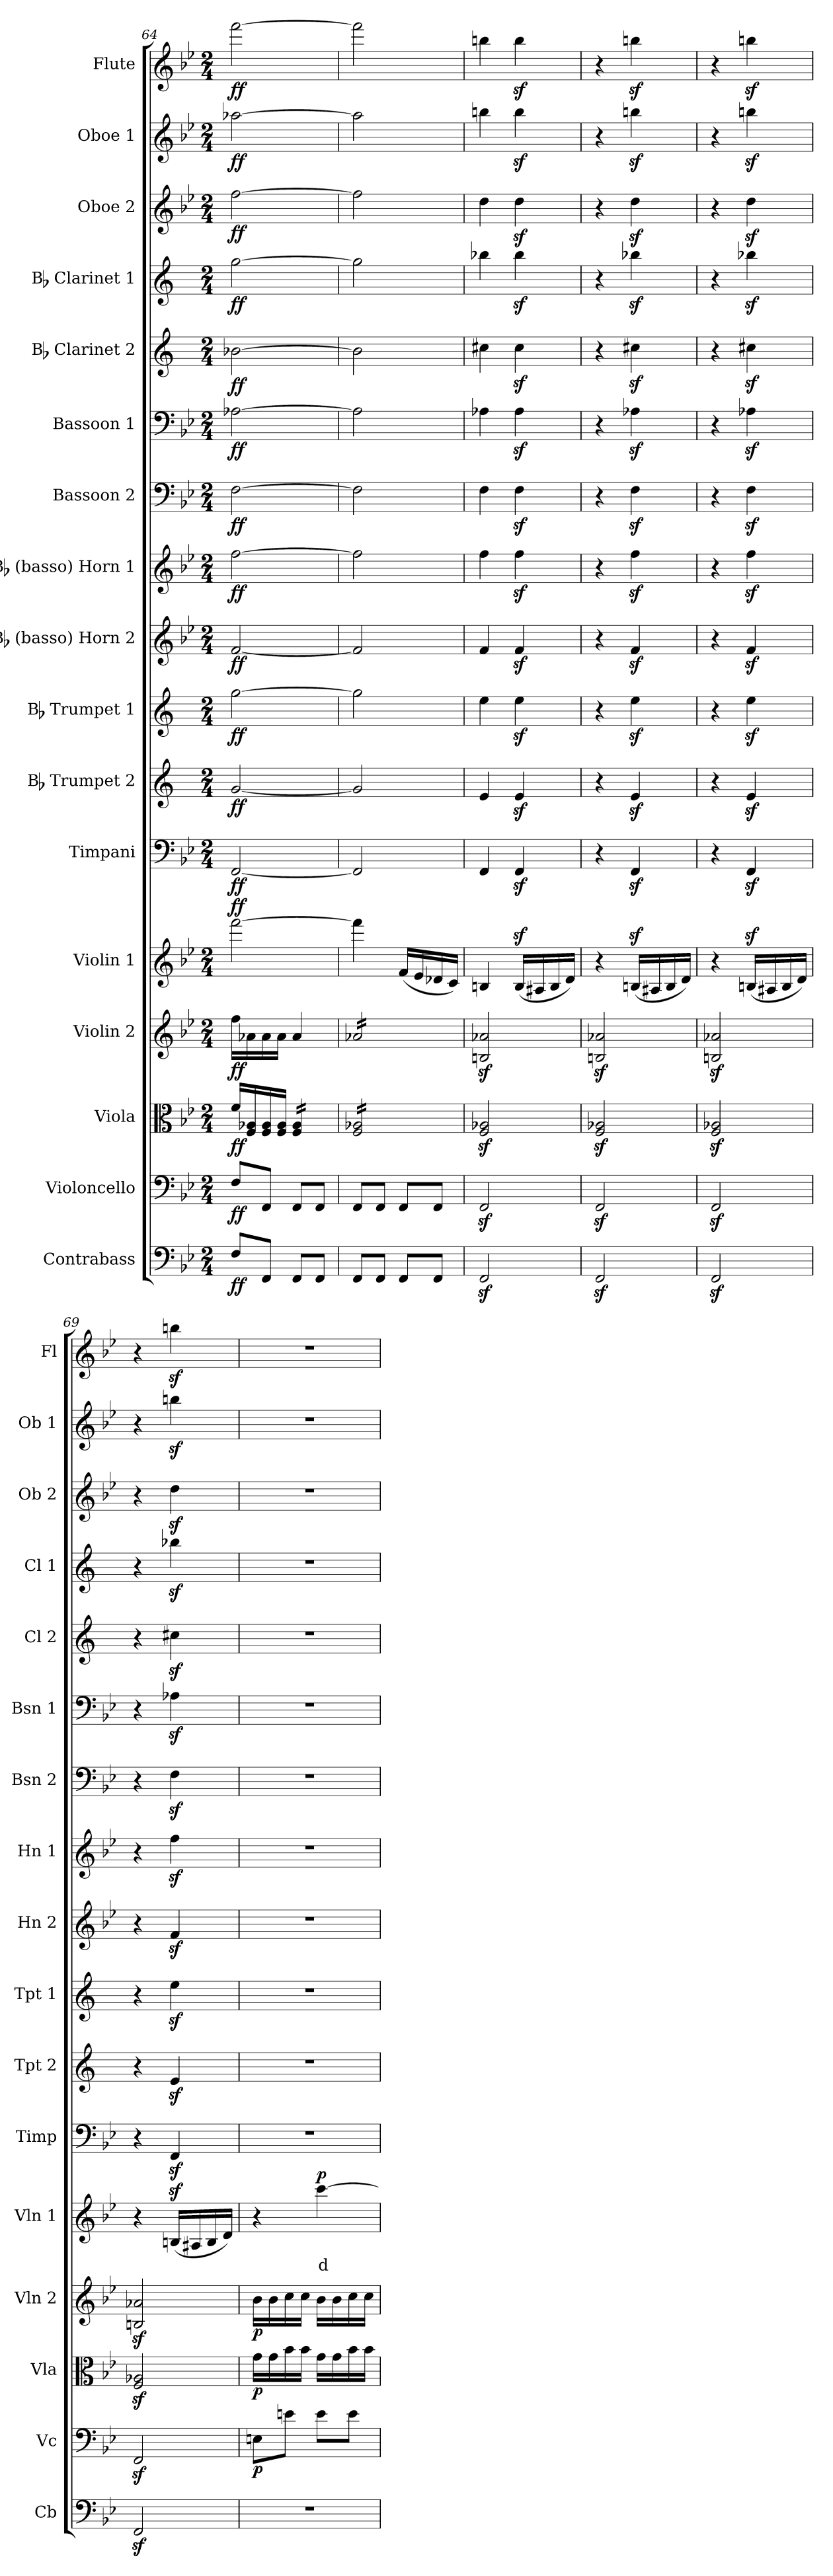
**kern	**dynam	**kern	**dynam	**kern	**dynam	**kern	**dynam	**kern	**text	**dynam	**kern	**dynam	**kern	**dynam	**kern	**dynam	**kern	**dynam	**kern	**dynam	**kern	**dynam	**kern	**dynam	**kern	**dynam	**kern	**dynam	**kern	**dynam	**kern	**dynam	**kern	**dynam
*part17	*part17	*part16	*part16	*part15	*part15	*part14	*part14	*part13	*part13	*part13	*part12	*part12	*part11	*part11	*part10	*part10	*part9	*part9	*part8	*part8	*part7	*part7	*part6	*part6	*part5	*part5	*part4	*part4	*part3	*part3	*part2	*part2	*part1	*part1
*staff17	*staff17	*staff16	*staff16	*staff15	*staff15	*staff14	*staff14	*staff13	*staff13	*staff13	*staff12	*staff12	*staff11	*staff11	*staff10	*staff10	*staff9	*staff9	*staff8	*staff8	*staff7	*staff7	*staff6	*staff6	*staff5	*staff5	*staff4	*staff4	*staff3	*staff3	*staff2	*staff2	*staff1	*staff1
*I"Contrabass	*	*I"Violoncello	*	*I"Viola	*	*I"Violin 2	*	*I"Violin 1	*	*	*I"Timpani	*	*I"Bb Trumpet 2	*	*I"Bb Trumpet 1	*	*I"Bb (basso) Horn 2	*	*I"Bb (basso) Horn 1	*	*I"Bassoon 2	*	*I"Bassoon 1	*	*I"Bb Clarinet 2	*	*I"Bb Clarinet 1	*	*I"Oboe 2	*	*I"Oboe 1	*	*I"Flute	*
*I'Cb	*	*I'Vc	*	*I'Vla	*	*I'Vln 2	*	*I'Vln 1	*	*	*I'Timp	*	*I'Tpt 2	*	*I'Tpt 1	*	*I'Hn 2	*	*I'Hn 1	*	*I'Bsn 2	*	*I'Bsn 1	*	*I'Cl 2	*	*I'Cl 1	*	*I'Ob 2	*	*I'Ob 1	*	*I'Fl	*
*clefF4	*	*clefF4	*	*clefC3	*	*clefG2	*	*clefG2	*	*	*clefF4	*	*clefG2	*	*clefG2	*	*clefG2	*	*clefG2	*	*clefF4	*	*clefF4	*	*clefG2	*	*clefG2	*	*clefG2	*	*clefG2	*	*clefG2	*
*ITrd7c12	*	*	*	*	*	*	*	*	*	*	*	*	*ITrd1c2	*	*ITrd1c2	*	*ITrd8c14	*	*ITrd8c14	*	*	*	*	*	*ITrd1c2	*	*ITrd1c2	*	*	*	*	*	*	*
*k[b-e-]	*	*k[b-e-]	*	*k[b-e-]	*	*k[b-e-]	*	*k[b-e-]	*	*	*k[b-e-]	*	*k[b-e-]	*	*k[b-e-]	*	*k[b-e-]	*	*k[b-e-]	*	*k[b-e-]	*	*k[b-e-]	*	*k[b-e-]	*	*k[b-e-]	*	*k[b-e-]	*	*k[b-e-]	*	*k[b-e-]	*
*M2/4	*	*M2/4	*	*M2/4	*	*M2/4	*	*M2/4	*	*	*M2/4	*	*M2/4	*	*M2/4	*	*M2/4	*	*M2/4	*	*M2/4	*	*M2/4	*	*M2/4	*	*M2/4	*	*M2/4	*	*M2/4	*	*M2/4	*
=64	=64	=64	=64	=64	=64	=64	=64	=64	=64	=64	=64	=64	=64	=64	=64	=64	=64	=64	=64	=64	=64	=64	=64	=64	=64	=64	=64	=64	=64	=64	=64	=64	=64	=64
!	!LO:DY:b	!	!LO:DY:b	!	!LO:DY:b	!	!LO:DY:b	!	!	!LO:DY:b	!	!LO:DY:b	!	!LO:DY:b	!	!LO:DY:b	!	!LO:DY:b	!	!LO:DY:b	!	!LO:DY:b	!	!LO:DY:b	!	!LO:DY:b	!	!LO:DY:b	!	!LO:DY:b	!	!LO:DY:b	!	!LO:DY:b
8FF/L	ff	8F/L	ff	16f/LL	ff	16ff\LL	ff	[2fff\	.	ff	[2FF/	ff	[2f/	ff	[2ff\	ff	[2F/	ff	[2f\	ff	[2F\	ff	[2A-X\	ff	[2a-X\	ff	[2ff\	ff	[2ff\	ff	[2aa-X\	ff	[2fff\	ff
.	.	.	.	16F/ 16A-X/	.	16a-X\	.	.	.	.	.	.	.	.	.	.	.	.	.	.	.	.	.	.	.	.	.	.	.	.	.	.	.	.
8FFF/J	.	8FF/J	.	16F/ 16A-/	.	16a-\	.	.	.	.	.	.	.	.	.	.	.	.	.	.	.	.	.	.	.	.	.	.	.	.	.	.	.	.
.	.	.	.	16F/ 16A-/JJ	.	16a-\JJ	.	.	.	.	.	.	.	.	.	.	.	.	.	.	.	.	.	.	.	.	.	.	.	.	.	.	.	.
*	*	*	*	*tremolo	*	*	*	*	*	*	*	*	*	*	*	*	*	*	*	*	*	*	*	*	*	*	*	*	*	*	*	*	*	*
8FFF/L	.	8FF/L	.	16F/ 16A-/LL	.	4a-/	.	.	.	.	.	.	.	.	.	.	.	.	.	.	.	.	.	.	.	.	.	.	.	.	.	.	.	.
.	.	.	.	16F/ 16A-/	.	.	.	.	.	.	.	.	.	.	.	.	.	.	.	.	.	.	.	.	.	.	.	.	.	.	.	.	.	.
8FFF/J	.	8FF/J	.	16F/ 16A-/	.	.	.	.	.	.	.	.	.	.	.	.	.	.	.	.	.	.	.	.	.	.	.	.	.	.	.	.	.	.
.	.	.	.	16F/ 16A-/JJ	.	.	.	.	.	.	.	.	.	.	.	.	.	.	.	.	.	.	.	.	.	.	.	.	.	.	.	.	.	.
=65	=65	=65	=65	=65	=65	=65	=65	=65	=65	=65	=65	=65	=65	=65	=65	=65	=65	=65	=65	=65	=65	=65	=65	=65	=65	=65	=65	=65	=65	=65	=65	=65	=65	=65
*	*	*	*	*	*	*tremolo	*	*	*	*	*	*	*	*	*	*	*	*	*	*	*	*	*	*	*	*	*	*	*	*	*	*	*	*
8FFF/L	.	8FF/L	.	16F/ 16A-X/LL	.	16a-X/LL	.	4fff\]	.	.	2FF/]	.	2f/]	.	2ff\]	.	2F/]	.	2f\]	.	2F\]	.	2A-\]	.	2a-\]	.	2ff\]	.	2ff\]	.	2aa-\]	.	2fff\]	.
.	.	.	.	16F/ 16A-X/	.	16a-X/	.	.	.	.	.	.	.	.	.	.	.	.	.	.	.	.	.	.	.	.	.	.	.	.	.	.	.	.
8FFF/J	.	8FF/J	.	16F/ 16A-X/	.	16a-X/	.	.	.	.	.	.	.	.	.	.	.	.	.	.	.	.	.	.	.	.	.	.	.	.	.	.	.	.
.	.	.	.	16F/ 16A-X/	.	16a-X/	.	.	.	.	.	.	.	.	.	.	.	.	.	.	.	.	.	.	.	.	.	.	.	.	.	.	.	.
8FFF/L	.	8FF/L	.	16F/ 16A-X/	.	16a-X/	.	(16f/LL	.	.	.	.	.	.	.	.	.	.	.	.	.	.	.	.	.	.	.	.	.	.	.	.	.	.
.	.	.	.	16F/ 16A-X/	.	16a-X/	.	16e-/	.	.	.	.	.	.	.	.	.	.	.	.	.	.	.	.	.	.	.	.	.	.	.	.	.	.
8FFF/J	.	8FF/J	.	16F/ 16A-X/	.	16a-X/	.	16d-X/	.	.	.	.	.	.	.	.	.	.	.	.	.	.	.	.	.	.	.	.	.	.	.	.	.	.
.	.	.	.	16F/ 16A-X/JJ	.	16a-X/JJ	.	16c/JJ)	.	.	.	.	.	.	.	.	.	.	.	.	.	.	.	.	.	.	.	.	.	.	.	.	.	.
*	*	*	*	*	*	*Xtremolo	*	*	*	*	*	*	*	*	*	*	*	*	*	*	*	*	*	*	*	*	*	*	*	*	*	*	*	*
*	*	*	*	*Xtremolo	*	*	*	*	*	*	*	*	*	*	*	*	*	*	*	*	*	*	*	*	*	*	*	*	*	*	*	*	*	*
=66	=66	=66	=66	=66	=66	=66	=66	=66	=66	=66	=66	=66	=66	=66	=66	=66	=66	=66	=66	=66	=66	=66	=66	=66	=66	=66	=66	=66	=66	=66	=66	=66	=66	=66
2FFFz</	.	2FFz</	.	2F/z< 2A-X/z<	.	2Bn/z< 2a-X/z<	.	4Bn/	.	.	4FF/	.	4d/	.	4dd\	.	4F/	.	4f\	.	4F\	.	4A-X\	.	4bn\	.	4aa-X\	.	4dd\	.	4bbn\	.	4bbn\	.
.	.	.	.	.	.	.	.	(16Bz</LL	.	.	4FFz</	.	4dz</	.	4ddz<\	.	4Fz</	.	4fz<\	.	4Fz<\	.	4A-z<\	.	4bz<\	.	4aa-z<\	.	4ddz<\	.	4bbz<\	.	4bbz<\	.
.	.	.	.	.	.	.	.	16A#X/	.	.	.	.	.	.	.	.	.	.	.	.	.	.	.	.	.	.	.	.	.	.	.	.	.	.
.	.	.	.	.	.	.	.	16B/	.	.	.	.	.	.	.	.	.	.	.	.	.	.	.	.	.	.	.	.	.	.	.	.	.	.
.	.	.	.	.	.	.	.	16d/JJ)	.	.	.	.	.	.	.	.	.	.	.	.	.	.	.	.	.	.	.	.	.	.	.	.	.	.
=67	=67	=67	=67	=67	=67	=67	=67	=67	=67	=67	=67	=67	=67	=67	=67	=67	=67	=67	=67	=67	=67	=67	=67	=67	=67	=67	=67	=67	=67	=67	=67	=67	=67	=67
2FFFz</	.	2FFz</	.	2F/z< 2A-X/z<	.	2Bn/z< 2a-X/z<	.	4r	.	.	4r	.	4r	.	4r	.	4r	.	4r	.	4r	.	4r	.	4r	.	4r	.	4r	.	4r	.	4r	.
.	.	.	.	.	.	.	.	(16Bnz</LL	.	.	4FFz</	.	4dz</	.	4ddz<\	.	4Fz</	.	4fz<\	.	4Fz<\	.	4A-Xz<\	.	4bnz<\	.	4aa-Xz<\	.	4ddz<\	.	4bbnz<\	.	4bbnz<\	.
.	.	.	.	.	.	.	.	16A#X/	.	.	.	.	.	.	.	.	.	.	.	.	.	.	.	.	.	.	.	.	.	.	.	.	.	.
.	.	.	.	.	.	.	.	16B/	.	.	.	.	.	.	.	.	.	.	.	.	.	.	.	.	.	.	.	.	.	.	.	.	.	.
.	.	.	.	.	.	.	.	16d/JJ)	.	.	.	.	.	.	.	.	.	.	.	.	.	.	.	.	.	.	.	.	.	.	.	.	.	.
!!LO:PB:g=z
=68	=68	=68	=68	=68	=68	=68	=68	=68	=68	=68	=68	=68	=68	=68	=68	=68	=68	=68	=68	=68	=68	=68	=68	=68	=68	=68	=68	=68	=68	=68	=68	=68	=68	=68
2FFFz</	.	2FFz</	.	2F/z< 2A-X/z<	.	2Bn/z< 2a-X/z<	.	4r	.	.	4r	.	4r	.	4r	.	4r	.	4r	.	4r	.	4r	.	4r	.	4r	.	4r	.	4r	.	4r	.
.	.	.	.	.	.	.	.	(16Bnz</LL	.	.	4FFz</	.	4dz</	.	4ddz<\	.	4Fz</	.	4fz<\	.	4Fz<\	.	4A-Xz<\	.	4bnz<\	.	4aa-Xz<\	.	4ddz<\	.	4bbnz<\	.	4bbnz<\	.
.	.	.	.	.	.	.	.	16A#X/	.	.	.	.	.	.	.	.	.	.	.	.	.	.	.	.	.	.	.	.	.	.	.	.	.	.
.	.	.	.	.	.	.	.	16B/	.	.	.	.	.	.	.	.	.	.	.	.	.	.	.	.	.	.	.	.	.	.	.	.	.	.
.	.	.	.	.	.	.	.	16d/JJ)	.	.	.	.	.	.	.	.	.	.	.	.	.	.	.	.	.	.	.	.	.	.	.	.	.	.
=69	=69	=69	=69	=69	=69	=69	=69	=69	=69	=69	=69	=69	=69	=69	=69	=69	=69	=69	=69	=69	=69	=69	=69	=69	=69	=69	=69	=69	=69	=69	=69	=69	=69	=69
2FFFz</	.	2FFz</	.	2F/z< 2A-X/z<	.	2Bn/z< 2a-X/z<	.	4r	.	.	4r	.	4r	.	4r	.	4r	.	4r	.	4r	.	4r	.	4r	.	4r	.	4r	.	4r	.	4r	.
.	.	.	.	.	.	.	.	(16Bnz</LL	.	.	4FFz</	.	4dz</	.	4ddz<\	.	4Fz</	.	4fz<\	.	4Fz<\	.	4A-Xz<\	.	4bnz<\	.	4aa-Xz<\	.	4ddz<\	.	4bbnz<\	.	4bbnz<\	.
.	.	.	.	.	.	.	.	16A#X/	.	.	.	.	.	.	.	.	.	.	.	.	.	.	.	.	.	.	.	.	.	.	.	.	.	.
.	.	.	.	.	.	.	.	16B/	.	.	.	.	.	.	.	.	.	.	.	.	.	.	.	.	.	.	.	.	.	.	.	.	.	.
.	.	.	.	.	.	.	.	16d/JJ)	.	.	.	.	.	.	.	.	.	.	.	.	.	.	.	.	.	.	.	.	.	.	.	.	.	.
=70	=70	=70	=70	=70	=70	=70	=70	=70	=70	=70	=70	=70	=70	=70	=70	=70	=70	=70	=70	=70	=70	=70	=70	=70	=70	=70	=70	=70	=70	=70	=70	=70	=70	=70
!	!	!	!LO:DY:b	!	!LO:DY:b	!	!LO:DY:b	!	!	!	!	!	!	!	!	!	!	!	!	!	!	!	!	!	!	!	!	!	!	!	!	!	!	!
2r	.	8En\L	p	16g\LL	p	16b-\LL	p	4r	.	.	2r	.	2r	.	2r	.	2r	.	2r	.	2r	.	2r	.	2r	.	2r	.	2r	.	2r	.	2r	.
.	.	.	.	16g\	.	16b-\	.	.	.	.	.	.	.	.	.	.	.	.	.	.	.	.	.	.	.	.	.	.	.	.	.	.	.	.
.	.	8en\J	.	16b-\	.	16cc\	.	.	.	.	.	.	.	.	.	.	.	.	.	.	.	.	.	.	.	.	.	.	.	.	.	.	.	.
.	.	.	.	16b-\JJ	.	16cc\JJ	.	.	.	.	.	.	.	.	.	.	.	.	.	.	.	.	.	.	.	.	.	.	.	.	.	.	.	.
!	!	!	!	!	!	!	!	!	!LO:LY:b:color=#FF0000	!LO:DY:b	!	!	!	!	!	!	!	!	!	!	!	!	!	!	!	!	!	!	!	!	!	!	!	!
.	.	8e\L	.	16g\LL	.	16b-\LL	.	[4ccc\	d	p	.	.	.	.	.	.	.	.	.	.	.	.	.	.	.	.	.	.	.	.	.	.	.	.
.	.	.	.	16g\	.	16b-\	.	.	.	.	.	.	.	.	.	.	.	.	.	.	.	.	.	.	.	.	.	.	.	.	.	.	.	.
.	.	8e\J	.	16b-\	.	16cc\	.	.	.	.	.	.	.	.	.	.	.	.	.	.	.	.	.	.	.	.	.	.	.	.	.	.	.	.
.	.	.	.	16b-\JJ	.	16cc\JJ	.	.	.	.	.	.	.	.	.	.	.	.	.	.	.	.	.	.	.	.	.	.	.	.	.	.	.	.
=	=	=	=	=	=	=	=	=	=	=	=	=	=	=	=	=	=	=	=	=	=	=	=	=	=	=	=	=	=	=	=	=	=	=
*-	*-	*-	*-	*-	*-	*-	*-	*-	*-	*-	*-	*-	*-	*-	*-	*-	*-	*-	*-	*-	*-	*-	*-	*-	*-	*-	*-	*-	*-	*-	*-	*-	*-	*-
